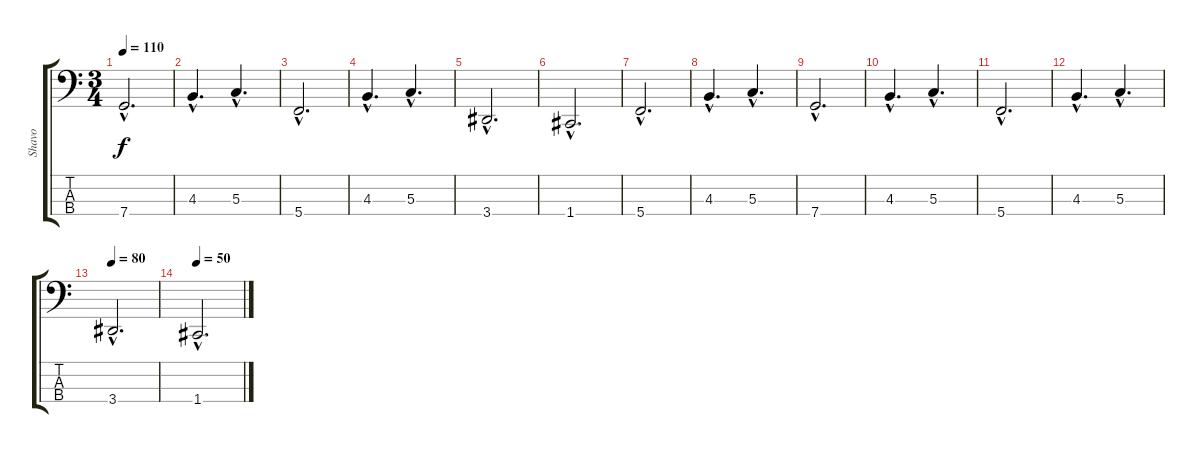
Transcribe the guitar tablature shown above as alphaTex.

\track ("Shavo" "Shavo") {instrument electricbassfinger}
\staff {score tabs}
\tuning (F2 C2 G1 C1) {hide}
\ts (3 4)
\tempo 110
\clef f4
\ks c
7.4{hac}.2{d dy f} |
4.3{hac}.4{d} 5.3{hac}.4{d} |
5.4{hac}.2{d} |
4.3{hac}.4{d} 5.3{hac}.4{d} |
3.4{hac}.2{d} |
1.4{hac}.2{d} |
5.4{hac}.2{d} |
4.3{hac}.4{d} 5.3{hac}.4{d} |
7.4{hac}.2{d} |
4.3{hac}.4{d} 5.3{hac}.4{d} |
5.4{hac}.2{d} |
4.3{hac}.4{d} 5.3{hac}.4{d} |
\tempo 80
3.4{hac}.2{d} |
\tempo 50
1.4{hac}.2{d}
